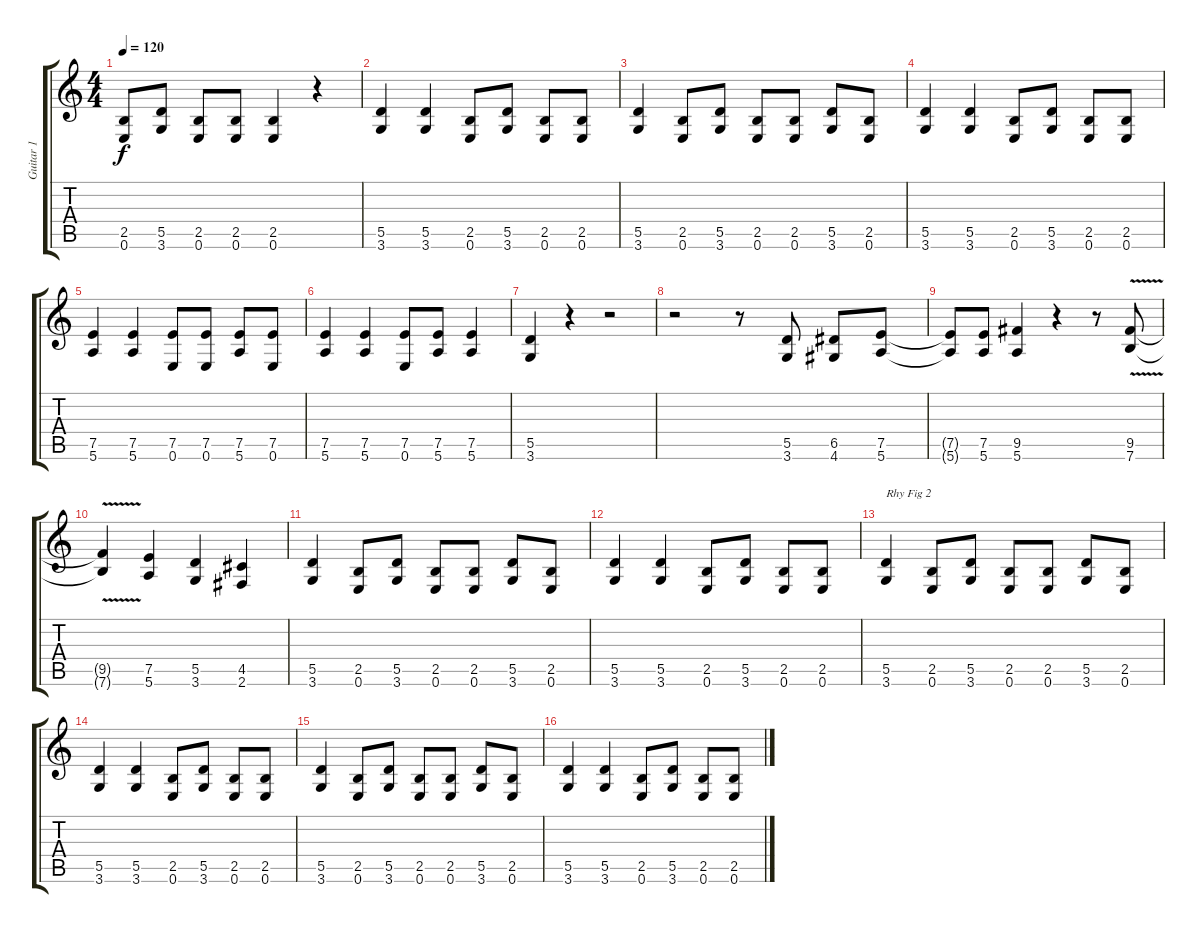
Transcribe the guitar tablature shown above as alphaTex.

\track ("Guitar 1" "Guitar 1") {instrument overdrivenguitar}
\staff {score tabs}
\tuning (E4 B3 G3 D3 A2 E2) {hide}
\ts (4 4)
\tempo 120
\clef g2
\ks c
(2.5 0.6).8{dy f} (5.5 3.6).8 (2.5 0.6).8 (2.5 0.6).8 (2.5 0.6).4 r.4 |
(5.5 3.6).4 (5.5 3.6).4 (2.5 0.6).8 (5.5 3.6).8 (2.5 0.6).8 (2.5 0.6).8 |
(5.5 3.6).4 (2.5 0.6).8 (5.5 3.6).8 (2.5 0.6).8 (2.5 0.6).8 (5.5 3.6).8 (2.5 0.6).8 |
(5.5 3.6).4 (5.5 3.6).4 (2.5 0.6).8 (5.5 3.6).8 (2.5 0.6).8 (2.5 0.6).8 |
(7.5 5.6).4 (7.5 5.6).4 (7.5 0.6).8 (7.5 0.6).8 (7.5 5.6).8 (7.5 0.6).8 |
(7.5 5.6).4 (7.5 5.6).4 (7.5 0.6).8 (7.5 5.6).8 (7.5 5.6).4 |
(5.5 3.6).4 r.4 r.2 |
r.2 r.8 (5.5 3.6).8 (6.5 4.6).8 (7.5 5.6).8 |
(7.5{t} 5.6{t}).8 (7.5 5.6).8 (9.5 5.6).4 r.4 r.8 (9.5{v} 7.6{v}).8 |
(9.5{t} 7.6{t}).4 (7.5 5.6).4 (5.5 3.6).4 (4.5 2.6).4 |
(5.5 3.6).4 (2.5 0.6).8 (5.5 3.6).8 (2.5 0.6).8 (2.5 0.6).8 (5.5 3.6).8 (2.5 0.6).8 |
(5.5 3.6).4 (5.5 3.6).4 (2.5 0.6).8 (5.5 3.6).8 (2.5 0.6).8 (2.5 0.6).8 |
(5.5 3.6).4{txt "Rhy Fig 2"} (2.5 0.6).8 (5.5 3.6).8 (2.5 0.6).8 (2.5 0.6).8 (5.5 3.6).8 (2.5 0.6).8 |
(5.5 3.6).4 (5.5 3.6).4 (2.5 0.6).8 (5.5 3.6).8 (2.5 0.6).8 (2.5 0.6).8 |
(5.5 3.6).4 (2.5 0.6).8 (5.5 3.6).8 (2.5 0.6).8 (2.5 0.6).8 (5.5 3.6).8 (2.5 0.6).8 |
(5.5 3.6).4 (5.5 3.6).4 (2.5 0.6).8 (5.5 3.6).8 (2.5 0.6).8 (2.5 0.6).8
